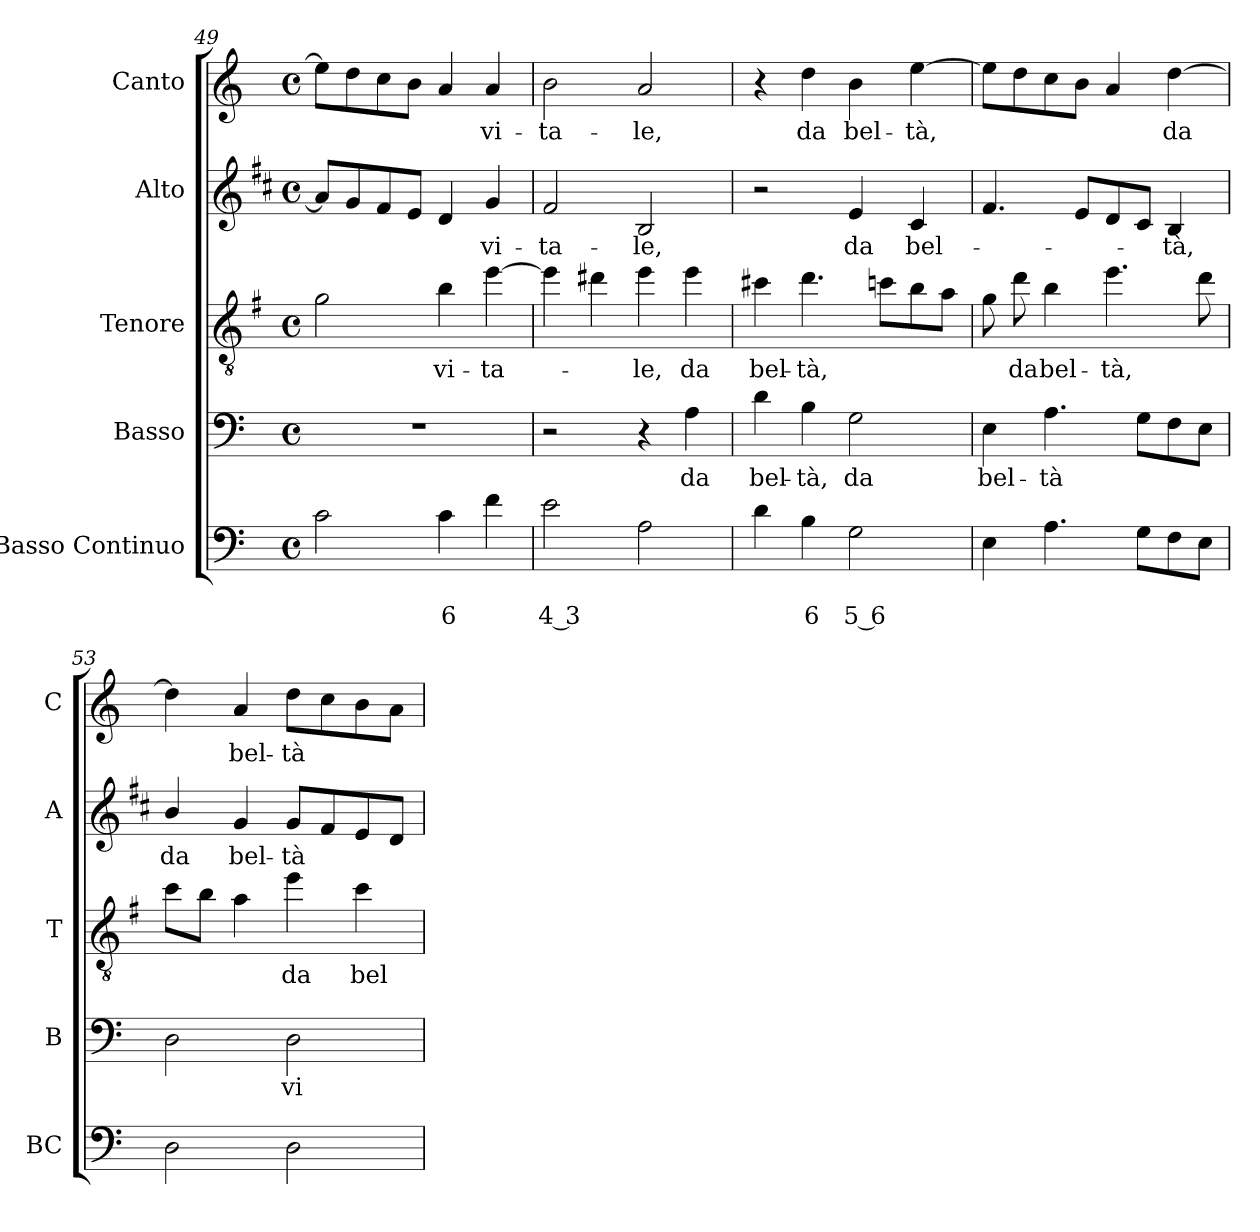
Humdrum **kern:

**kern	**text	**text	**kern	**text	**kern	**text	**kern	**text	**kern	**text
*part5	*part5	*part5	*part4	*part4	*part3	*part3	*part2	*part2	*part1	*part1
*staff5	*staff5	*staff5	*staff4	*staff4	*staff3	*staff3	*staff2	*staff2	*staff1	*staff1
*I"Basso Continuo	*	*	*I"Basso	*	*I"Tenore	*	*I"Alto	*	*I"Canto	*
*I'BC	*	*	*I'B	*	*I'T	*	*I'A	*	*I'C	*
*clefF4	*	*	*clefF4	*	*clefGv2	*	*clefG2	*	*clefG2	*
*	*	*	*	*	*ITrd4c7	*	*ITrd1c2	*	*	*
*k[]	*	*	*k[]	*	*k[]	*	*k[]	*	*k[]	*
*C:	*	*	*C:	*	*C:	*	*C:	*	*C:	*
*M4/4	*	*	*M4/4	*	*M4/4	*	*M4/4	*	*M4/4	*
*met(c)	*	*	*met(c)	*	*met(c)	*	*met(c)	*	*met(c)	*
=49	=49	=49	=49	=49	=49	=49	=49	=49	=49	=49
2c\	.	.	1r	.	2c\	.	8g/L]	.	8ee\L]	.
.	.	.	.	.	.	.	8f/	.	8dd\	.
.	.	.	.	.	.	.	8e/	.	8cc\	.
.	.	.	.	.	.	.	8d/J	.	8b\J	.
!	!	!LO:LY:b	!	!	!	!	!	!	!	!
!	!	!	!	!	!	!LO:LY:b	!	!	!	!
4c\	.	6	.	.	4e\	vi-	4c/	.	4a/	.
!	!	!	!	!	!	!LO:LY:b	!	!	!	!
!	!	!	!	!	!	!	!	!LO:LY:b	!	!
!	!	!	!	!	!	!	!	!	!	!LO:LY:b
4f\	.	.	.	.	[4a\	-ta-	4f/	vi-	4a/	vi-
=50	=50	=50	=50	=50	=50	=50	=50	=50	=50	=50
!	!	!LO:LY:b	!	!	!	!	!	!	!	!
!	!	!	!	!	!	!	!	!LO:LY:b	!	!
!	!	!	!	!	!	!	!	!	!	!LO:LY:b
2e\	.	4 3	2r	.	4a\]	.	2e/	-ta-	2b\	-ta-
.	.	.	.	.	4g#X\	.	.	.	.	.
!	!	!	!	!	!	!LO:LY:b	!	!	!	!
!	!	!	!	!	!	!	!	!LO:LY:b	!	!
!	!	!	!	!	!	!	!	!	!	!LO:LY:b
2A\	.	.	4r	.	4a\	-le,	2A/	-le,	2a/	-le,
!	!	!	!	!LO:LY:b	!	!	!	!	!	!
!	!	!	!	!	!	!LO:LY:b	!	!	!	!
.	.	.	4A\	da	4a\	da	.	.	.	.
=51	=51	=51	=51	=51	=51	=51	=51	=51	=51	=51
!	!	!	!	!LO:LY:b	!	!	!	!	!	!
!	!	!	!	!	!	!LO:LY:b	!	!	!	!
4d\	.	.	4d\	bel-	4f#X\	bel-	2r	.	4r	.
!	!	!LO:LY:b	!	!	!	!	!	!	!	!
!	!	!	!	!LO:LY:b	!	!	!	!	!	!
!	!	!	!	!	!	!LO:LY:b	!	!	!	!
!	!	!	!	!	!	!	!	!	!	!LO:LY:b
4B\	.	6	4B\	-tà,	4.g\	-tà,	.	.	4dd\	da
!	!	!LO:LY:b	!	!	!	!	!	!	!	!
!	!	!	!	!LO:LY:b	!	!	!	!	!	!
!	!	!	!	!	!	!	!	!LO:LY:b	!	!
!	!	!	!	!	!	!	!	!	!	!LO:LY:b
2G\	.	5 6	2G\	da	.	.	4d/	da	4b\	bel-
.	.	.	.	.	8fn\L	.	.	.	.	.
!	!	!	!	!	!	!	!	!LO:LY:b	!	!
!	!	!	!	!	!	!	!	!	!	!LO:LY:b
.	.	.	.	.	8e\	.	4B/	bel-	[4ee\	-tà,
.	.	.	.	.	8d\J	.	.	.	.	.
!!LO:PB:g=z
=52	=52	=52	=52	=52	=52	=52	=52	=52	=52	=52
!	!	!	!	!LO:LY:b	!	!	!	!	!	!
4E\	.	.	4E\	bel-	8c\	.	4.e/	.	8ee\L]	.
!	!	!	!	!	!	!LO:LY:b	!	!	!	!
.	.	.	.	.	8g\	da	.	.	8dd\	.
!	!	!	!	!LO:LY:b	!	!	!	!	!	!
!	!	!	!	!	!	!LO:LY:b	!	!	!	!
4.A\	.	.	4.A\	-tà	4e\	bel-	.	.	8cc\	.
.	.	.	.	.	.	.	8d/L	.	8b\J	.
!	!	!	!	!	!	!LO:LY:b	!	!	!	!
.	.	.	.	.	4.a\	-tà,	8c/	.	4a/	.
8G\L	.	.	8G\L	.	.	.	8B/J	.	.	.
!	!	!	!	!	!	!	!	!LO:LY:b	!	!
!	!	!	!	!	!	!	!	!	!	!LO:LY:b
8F\	.	.	8F\	.	.	.	4A/	-tà,	[4dd\	da
8E\J	.	.	8E\J	.	8g\	.	.	.	.	.
=53	=53	=53	=53	=53	=53	=53	=53	=53	=53	=53
!	!	!	!	!	!	!	!	!LO:LY:b	!	!
2D\	.	.	2D\	.	8f\L	.	4a/	da	4dd\]	.
.	.	.	.	.	8e\J	.	.	.	.	.
!	!	!	!	!	!	!	!	!LO:LY:b	!	!
!	!	!	!	!	!	!	!	!	!	!LO:LY:b
.	.	.	.	.	4d\	.	4f/	bel-	4a/	bel-
!	!	!	!	!LO:LY:b	!	!	!	!	!	!
!	!	!	!	!	!	!LO:LY:b	!	!	!	!
!	!	!	!	!	!	!	!	!LO:LY:b	!	!
!	!	!	!	!	!	!	!	!	!	!LO:LY:b
2D\	.	.	2D\	vi-	4a\	da	8f/L	-tà	8dd\L	-tà
.	.	.	.	.	.	.	8e/	.	8cc\	.
!	!	!	!	!	!	!LO:LY:b	!	!	!	!
.	.	.	.	.	4f\	bel-	8d/	.	8b\	.
.	.	.	.	.	.	.	8c/J	.	8a\J	.
=	=	=	=	=	=	=	=	=	=	=
*-	*-	*-	*-	*-	*-	*-	*-	*-	*-	*-
